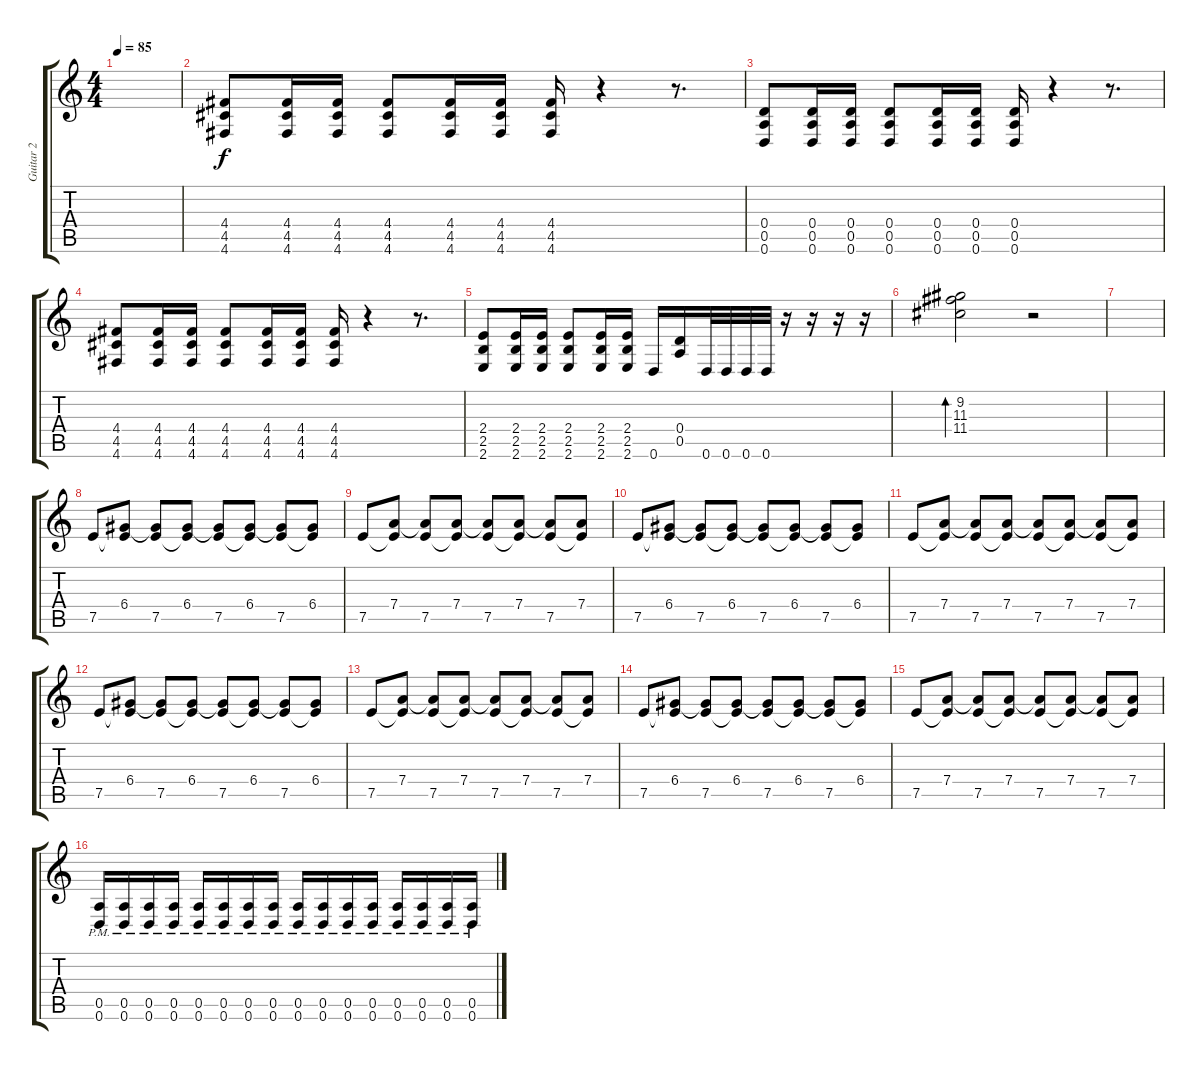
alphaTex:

\track ("Guitar 2" "Guitar 2") {instrument overdrivenguitar}
\staff {score tabs}
\tuning (E4 B3 G3 D3 A2 D2) {hide}
\ts (4 4)
\tempo 85
\clef g2
\ks c
|
(4.4 4.5 4.6).8{volume 11} (4.4 4.5 4.6).16 (4.4 4.5 4.6).16 (4.4 4.5 4.6).8 (4.4 4.5 4.6).16 (4.4 4.5 4.6).16 (4.4 4.5 4.6).16 r.4 r.8{d} |
(0.4 0.5 0.6).8 (0.4 0.5 0.6).16 (0.4 0.5 0.6).16 (0.4 0.5 0.6).8 (0.4 0.5 0.6).16 (0.4 0.5 0.6).16 (0.4 0.5 0.6).16 r.4 r.8{d} |
(4.4 4.5 4.6).8 (4.4 4.5 4.6).16 (4.4 4.5 4.6).16 (4.4 4.5 4.6).8 (4.4 4.5 4.6).16 (4.4 4.5 4.6).16 (4.4 4.5 4.6).16 r.4 r.8{d} |
(2.4 2.5 2.6).8 (2.4 2.5 2.6).16 (2.4 2.5 2.6).16 (2.4 2.5 2.6).8 (2.4 2.5 2.6).16 (2.4 2.5 2.6).16 0.6.16 (0.4 0.5).16 0.6.32 0.6.32 0.6.32 0.6.32 r.16 r.16 r.16 r.16 |
(9.2 11.3 11.4).2{bd 240 instrument distortionguitar} r.2 |
|
7.5.8 (6.4 7.5{t}).8 (6.4{t} 7.5).8 (6.4 7.5{t}).8 (6.4{t} 7.5).8 (6.4 7.5{t}).8 (6.4{t} 7.5).8 (6.4 7.5{t}).8 |
7.5.8 (7.4 7.5{t}).8 (7.4{t} 7.5).8 (7.4 7.5{t}).8 (7.4{t} 7.5).8 (7.4 7.5{t}).8 (7.4{t} 7.5).8 (7.4 7.5{t}).8 |
7.5.8 (6.4 7.5{t}).8 (6.4{t} 7.5).8 (6.4 7.5{t}).8 (6.4{t} 7.5).8 (6.4 7.5{t}).8 (6.4{t} 7.5).8 (6.4 7.5{t}).8 |
7.5.8 (7.4 7.5{t}).8 (7.4{t} 7.5).8 (7.4 7.5{t}).8 (7.4{t} 7.5).8 (7.4 7.5{t}).8 (7.4{t} 7.5).8 (7.4 7.5{t}).8 |
7.5.8 (6.4 7.5{t}).8 (6.4{t} 7.5).8 (6.4 7.5{t}).8 (6.4{t} 7.5).8 (6.4 7.5{t}).8 (6.4{t} 7.5).8 (6.4 7.5{t}).8 |
7.5.8 (7.4 7.5{t}).8 (7.4{t} 7.5).8 (7.4 7.5{t}).8 (7.4{t} 7.5).8 (7.4 7.5{t}).8 (7.4{t} 7.5).8 (7.4 7.5{t}).8 |
7.5.8 (6.4 7.5{t}).8 (6.4{t} 7.5).8 (6.4 7.5{t}).8 (6.4{t} 7.5).8 (6.4 7.5{t}).8 (6.4{t} 7.5).8 (6.4 7.5{t}).8 |
7.5.8 (7.4 7.5{t}).8 (7.4{t} 7.5).8 (7.4 7.5{t}).8 (7.4{t} 7.5).8 (7.4 7.5{t}).8 (7.4{t} 7.5).8 (7.4 7.5{t}).8 |
(0.5{pm} 0.6{pm}).16{instrument distortionguitar} (0.5{pm} 0.6{pm}).16 (0.5{pm} 0.6{pm}).16 (0.5{pm} 0.6{pm}).16 (0.5{pm} 0.6{pm}).16 (0.5{pm} 0.6{pm}).16 (0.5{pm} 0.6{pm}).16 (0.5{pm} 0.6{pm}).16 (0.5{pm} 0.6{pm}).16 (0.5{pm} 0.6{pm}).16 (0.5{pm} 0.6{pm}).16 (0.5{pm} 0.6{pm}).16 (0.5{pm} 0.6{pm}).16 (0.5{pm} 0.6{pm}).16 (0.5{pm} 0.6{pm}).16 (0.5{pm} 0.6{pm}).16
